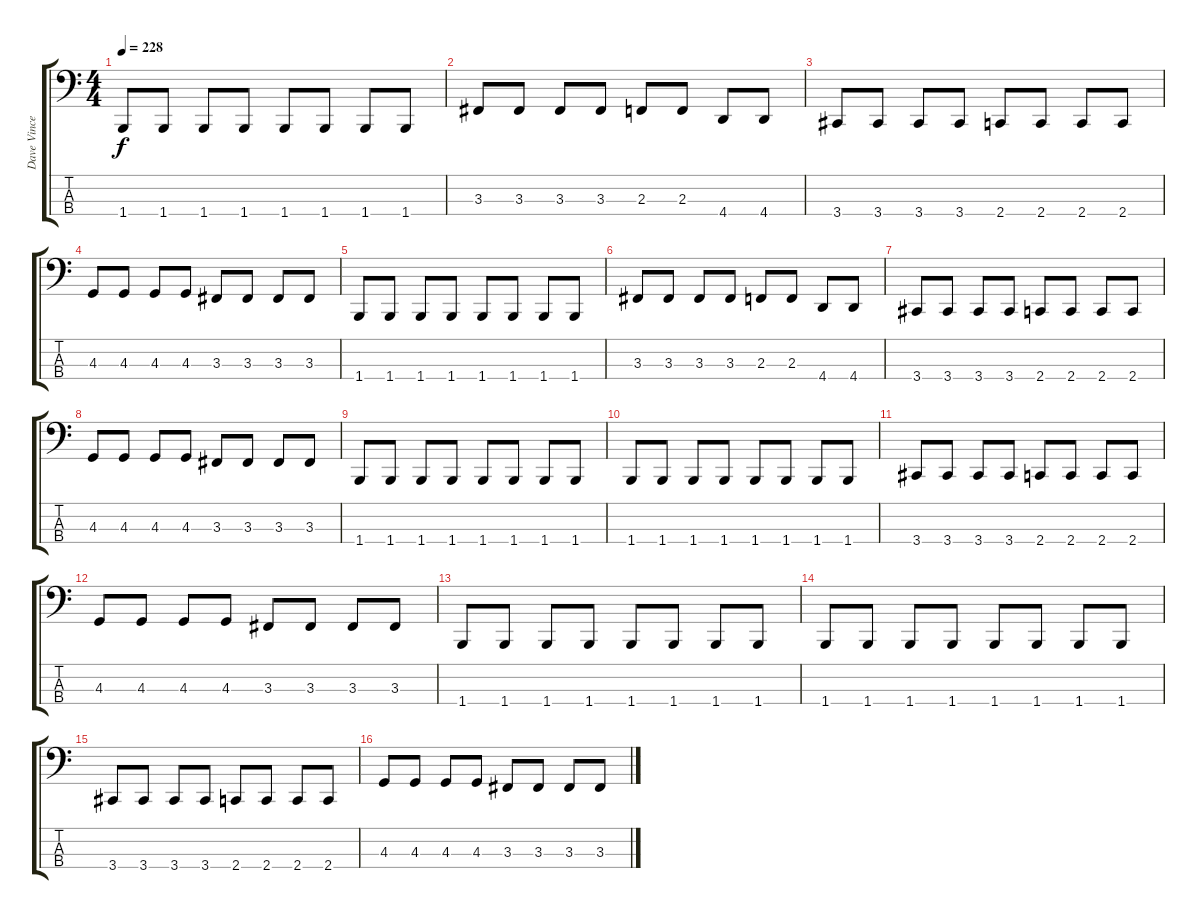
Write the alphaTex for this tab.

\track ("Dave Vincent" "Dave Vince") {instrument electricbasspick}
\staff {score tabs}
\tuning (Db2 Ab1 Eb1 Bb0) {hide}
\ts (4 4)
\tempo 228
\clef f4
\ks c
1.4.8{dy f} 1.4.8 1.4.8 1.4.8 1.4.8 1.4.8 1.4.8 1.4.8 |
3.3.8 3.3.8 3.3.8 3.3.8 2.3.8 2.3.8 4.4.8 4.4.8 |
3.4.8 3.4.8 3.4.8 3.4.8 2.4.8 2.4.8 2.4.8 2.4.8 |
4.3.8 4.3.8 4.3.8 4.3.8 3.3.8 3.3.8 3.3.8 3.3.8 |
1.4.8 1.4.8 1.4.8 1.4.8 1.4.8 1.4.8 1.4.8 1.4.8 |
3.3.8 3.3.8 3.3.8 3.3.8 2.3.8 2.3.8 4.4.8 4.4.8 |
3.4.8 3.4.8 3.4.8 3.4.8 2.4.8 2.4.8 2.4.8 2.4.8 |
4.3.8 4.3.8 4.3.8 4.3.8 3.3.8 3.3.8 3.3.8 3.3.8 |
1.4.8 1.4.8 1.4.8 1.4.8 1.4.8 1.4.8 1.4.8 1.4.8 |
1.4.8 1.4.8 1.4.8 1.4.8 1.4.8 1.4.8 1.4.8 1.4.8 |
3.4.8 3.4.8 3.4.8 3.4.8 2.4.8 2.4.8 2.4.8 2.4.8 |
4.3.8 4.3.8 4.3.8 4.3.8 3.3.8 3.3.8 3.3.8 3.3.8 |
1.4.8 1.4.8 1.4.8 1.4.8 1.4.8 1.4.8 1.4.8 1.4.8 |
1.4.8 1.4.8 1.4.8 1.4.8 1.4.8 1.4.8 1.4.8 1.4.8 |
3.4.8 3.4.8 3.4.8 3.4.8 2.4.8 2.4.8 2.4.8 2.4.8 |
4.3.8 4.3.8 4.3.8 4.3.8 3.3.8 3.3.8 3.3.8 3.3.8
